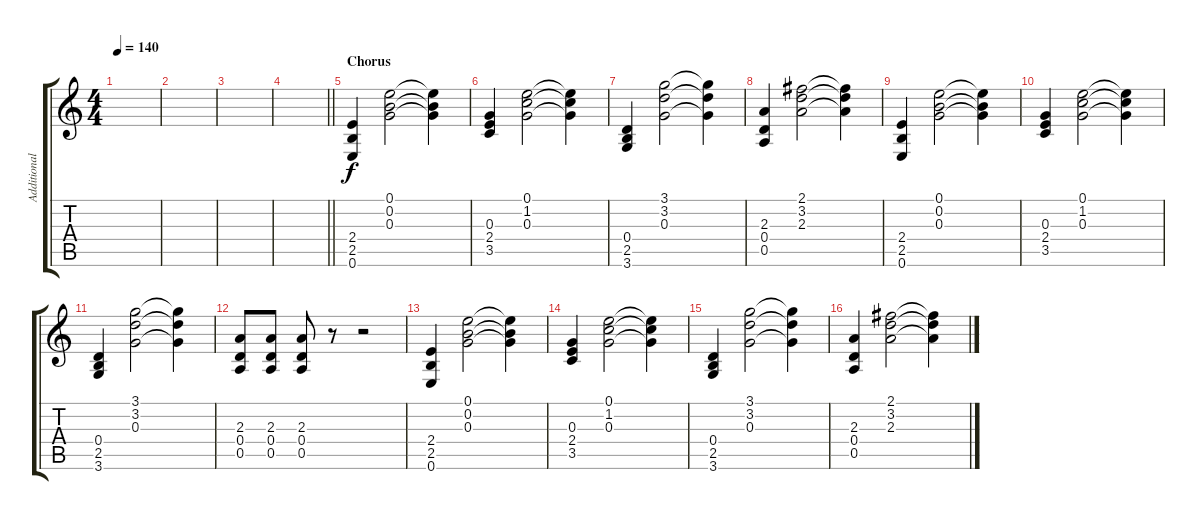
\track ("Additional Guitar And Solo Guitar" "Additional") {instrument overdrivenguitar}
\staff {score tabs}
\tuning (E4 B3 G3 D3 A2 E2) {hide}
\ts (4 4)
\tempo 140
\clef g2
\ks c
|
|
|
\barLineRight lightlight
|
\section ("" "Chorus")
(2.4 2.5 0.6).4 (0.1 0.2 0.3).2 (0.1{t} 0.2{t} 0.3{t}).4 |
(0.3 2.4 3.5).4 (0.1 1.2 0.3).2 (0.1{t} 1.2{t} 0.3{t}).4 |
(0.4 2.5 3.6).4 (3.1 3.2 0.3).2 (3.1{t} 3.2{t} 0.3{t}).4 |
(2.3 0.4 0.5).4 (2.1 3.2 2.3).2 (2.1{t} 3.2{t} 2.3{t}).4 |
(2.4 2.5 0.6).4 (0.1 0.2 0.3).2 (0.1{t} 0.2{t} 0.3{t}).4 |
(0.3 2.4 3.5).4 (0.1 1.2 0.3).2 (0.1{t} 1.2{t} 0.3{t}).4 |
(0.4 2.5 3.6).4 (3.1 3.2 0.3).2 (3.1{t} 3.2{t} 0.3{t}).4 |
(2.3 0.4 0.5).8 (2.3 0.4 0.5).8 (2.3 0.4 0.5).8 r.8 r.2 |
(2.4 2.5 0.6).4 (0.1 0.2 0.3).2 (0.1{t} 0.2{t} 0.3{t}).4 |
(0.3 2.4 3.5).4 (0.1 1.2 0.3).2 (0.1{t} 1.2{t} 0.3{t}).4 |
(0.4 2.5 3.6).4 (3.1 3.2 0.3).2 (3.1{t} 3.2{t} 0.3{t}).4 |
(2.3 0.4 0.5).4 (2.1 3.2 2.3).2 (2.1{t} 3.2{t} 2.3{t}).4
